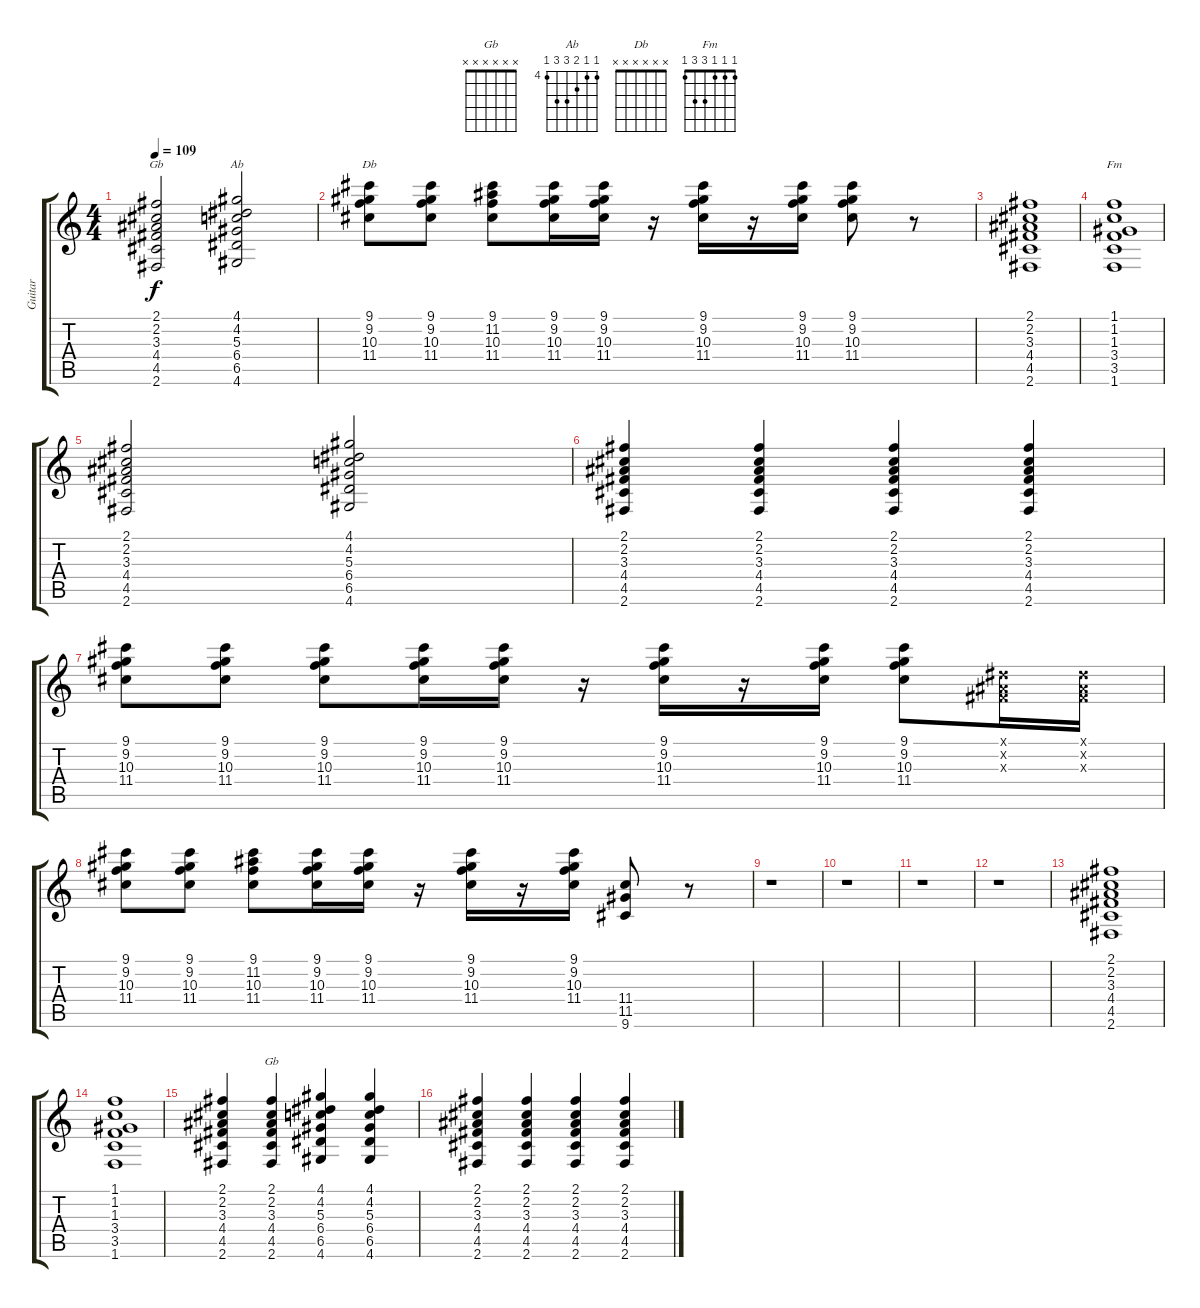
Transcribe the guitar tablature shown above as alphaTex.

\track ("Guitar" "Guitar") {instrument acousticguitarsteel}
\staff {score tabs}
\tuning (E4 B3 G3 D3 A2 E2) {hide}
\chord ("Gb" 2 2 3 4 4 2)
\chord ("Ab" 4 4 5 6 6 4) {firstfret 4}
\chord ("Db" x x x x x x) {firstfret 0}
\chord ("Fm" 1 1 1 3 3 1)
\chord ("Gb" x x x x x x) {firstfret 0}
\ts (4 4)
\tempo 109
\clef g2
\ks c
(2.1 2.2 3.3 4.4 4.5 2.6).2{ch "Gb" dy f} (4.1 4.2 5.3 6.4 6.5 4.6).2{ch "Ab"} |
(9.1 9.2 10.3 11.4).8{ch "Db"} (9.1 9.2 10.3 11.4).8 (9.1 11.2 10.3 11.4).8 (9.1 9.2 10.3 11.4).16 (9.1 9.2 10.3 11.4).16 r.16 (9.1 9.2 10.3 11.4).16 r.16 (9.1 9.2 10.3 11.4).16 (9.1 9.2 10.3 11.4).8 r.8 |
(2.1 2.2 3.3 4.4 4.5 2.6).1 |
(1.1 1.2 1.3 3.4 3.5 1.6).1{ch "Fm"} |
(2.1 2.2 3.3 4.4 4.5 2.6).2 (4.1 4.2 5.3 6.4 6.5 4.6).2 |
(2.1 2.2 3.3 4.4 4.5 2.6).4 (2.1 2.2 3.3 4.4 4.5 2.6).4 (2.1 2.2 3.3 4.4 4.5 2.6).4 (2.1 2.2 3.3 4.4 4.5 2.6).4 |
(9.1 9.2 10.3 11.4).8 (9.1 9.2 10.3 11.4).8 (9.1 9.2 10.3 11.4).8 (9.1 9.2 10.3 11.4).16 (9.1 9.2 10.3 11.4).16 r.16 (9.1 9.2 10.3 11.4).16 r.16 (9.1 9.2 10.3 11.4).16 (9.1 9.2 10.3 11.4).8 (-1.1{x} -1.2{x} -1.3{x}).16 (-1.1{x} -1.2{x} -1.3{x}).16 |
(9.1 9.2 10.3 11.4).8 (9.1 9.2 10.3 11.4).8 (9.1 11.2 10.3 11.4).8 (9.1 9.2 10.3 11.4).16 (9.1 9.2 10.3 11.4).16 r.16 (9.1 9.2 10.3 11.4).16 r.16 (9.1 9.2 10.3 11.4).16 (11.4 11.5 9.6).8 r.8 |
r.1 |
r.1 |
r.1 |
r.1 |
(2.1 2.2 3.3 4.4 4.5 2.6).1 |
(1.1 1.2 1.3 3.4 3.5 1.6).1 |
(2.1 2.2 3.3 4.4 4.5 2.6).4 (2.1 2.2 3.3 4.4 4.5 2.6).4{ch "Gb"} (4.1 4.2 5.3 6.4 6.5 4.6).4 (4.1 4.2 5.3 6.4 6.5 4.6).4 |
(2.1 2.2 3.3 4.4 4.5 2.6).4 (2.1 2.2 3.3 4.4 4.5 2.6).4 (2.1 2.2 3.3 4.4 4.5 2.6).4 (2.1 2.2 3.3 4.4 4.5 2.6).4
